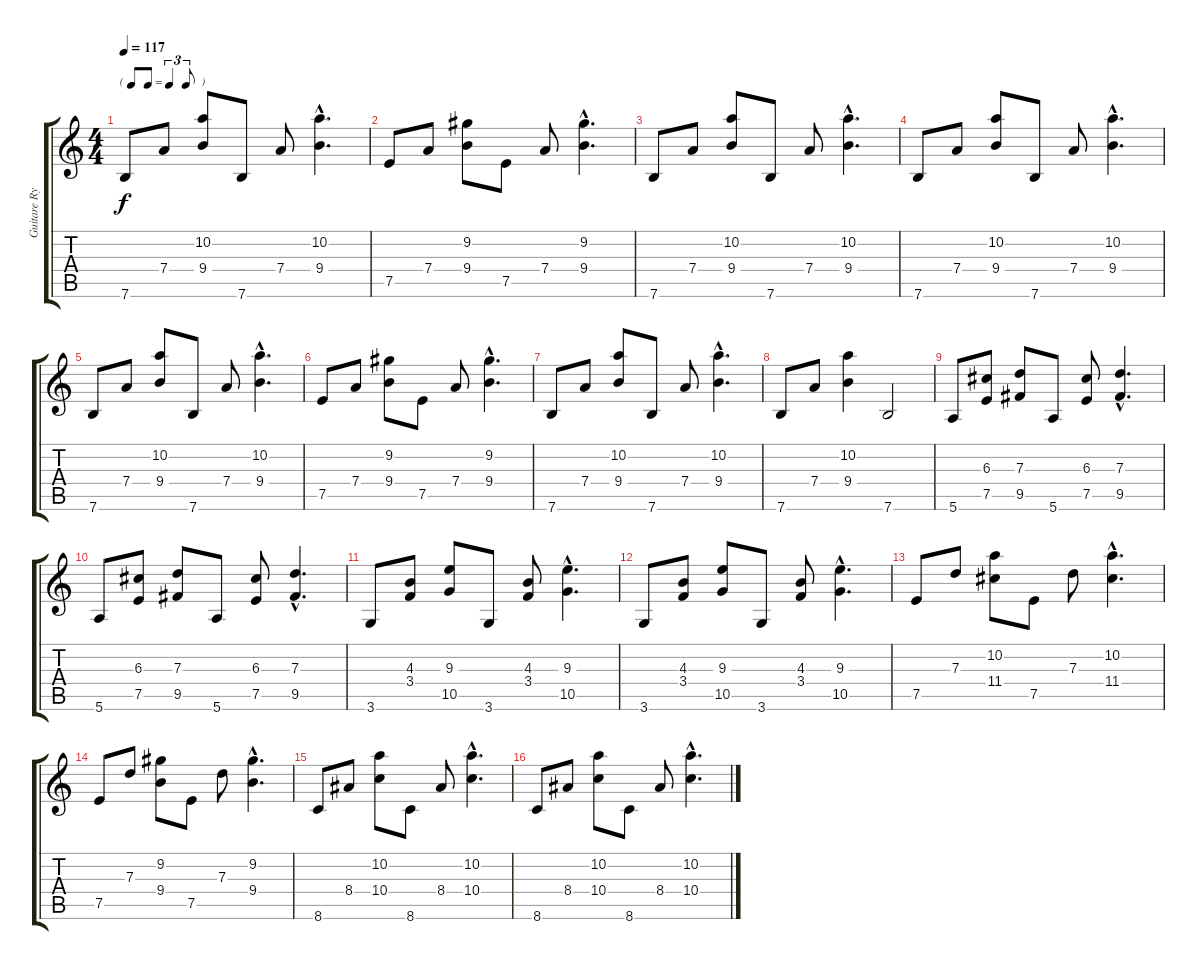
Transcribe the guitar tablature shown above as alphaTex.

\track ("Guitare Rythm Tapping" "Guitare Ry") {instrument electricguitarjazz}
\staff {score tabs}
\tuning (E4 B3 G3 D3 A2 E2) {hide}
\ts (4 4)
\tf triplet8th
\tempo 117
\clef g2
\ks c
7.6.8{dy f} 7.4.8 (10.2 9.4).8 7.6.8 7.4.8 (10.2{hac} 9.4{hac}).4{d} |
7.5.8 7.4.8 (9.2 9.4).8 7.5.8 7.4.8 (9.2{hac} 9.4{hac}).4{d} |
7.6.8 7.4.8 (10.2 9.4).8 7.6.8 7.4.8 (10.2{hac} 9.4{hac}).4{d} |
7.6.8 7.4.8 (10.2 9.4).8 7.6.8 7.4.8 (10.2{hac} 9.4{hac}).4{d} |
7.6.8 7.4.8 (10.2 9.4).8 7.6.8 7.4.8 (10.2{hac} 9.4{hac}).4{d} |
7.5.8 7.4.8 (9.2 9.4).8 7.5.8 7.4.8 (9.2{hac} 9.4{hac}).4{d} |
7.6.8 7.4.8 (10.2 9.4).8 7.6.8 7.4.8 (10.2{hac} 9.4{hac}).4{d} |
7.6.8 7.4.8 (10.2 9.4).4 7.6.2 |
5.6.8 (6.3 7.5).8 (7.3 9.5).8 5.6.8 (6.3 7.5).8 (7.3{hac} 9.5{hac}).4{d} |
5.6.8 (6.3 7.5).8 (7.3 9.5).8 5.6.8 (6.3 7.5).8 (7.3{hac} 9.5{hac}).4{d} |
3.6.8 (4.3 3.4).8 (9.3 10.5).8 3.6.8 (4.3 3.4).8 (9.3{hac} 10.5{hac}).4{d} |
3.6.8 (4.3 3.4).8 (9.3 10.5).8 3.6.8 (4.3 3.4).8 (9.3{hac} 10.5{hac}).4{d} |
7.5.8 7.3.8 (10.2 11.4).8 7.5.8 7.3.8 (10.2{hac} 11.4{hac}).4{d} |
7.5.8 7.3.8 (9.2 9.4).8 7.5.8 7.3.8 (9.2{hac} 9.4{hac}).4{d} |
8.6.8 8.4.8 (10.2 10.4).8 8.6.8 8.4.8 (10.2{hac} 10.4{hac}).4{d} |
8.6.8 8.4.8 (10.2 10.4).8 8.6.8 8.4.8 (10.2{hac} 10.4{hac}).4{d}
